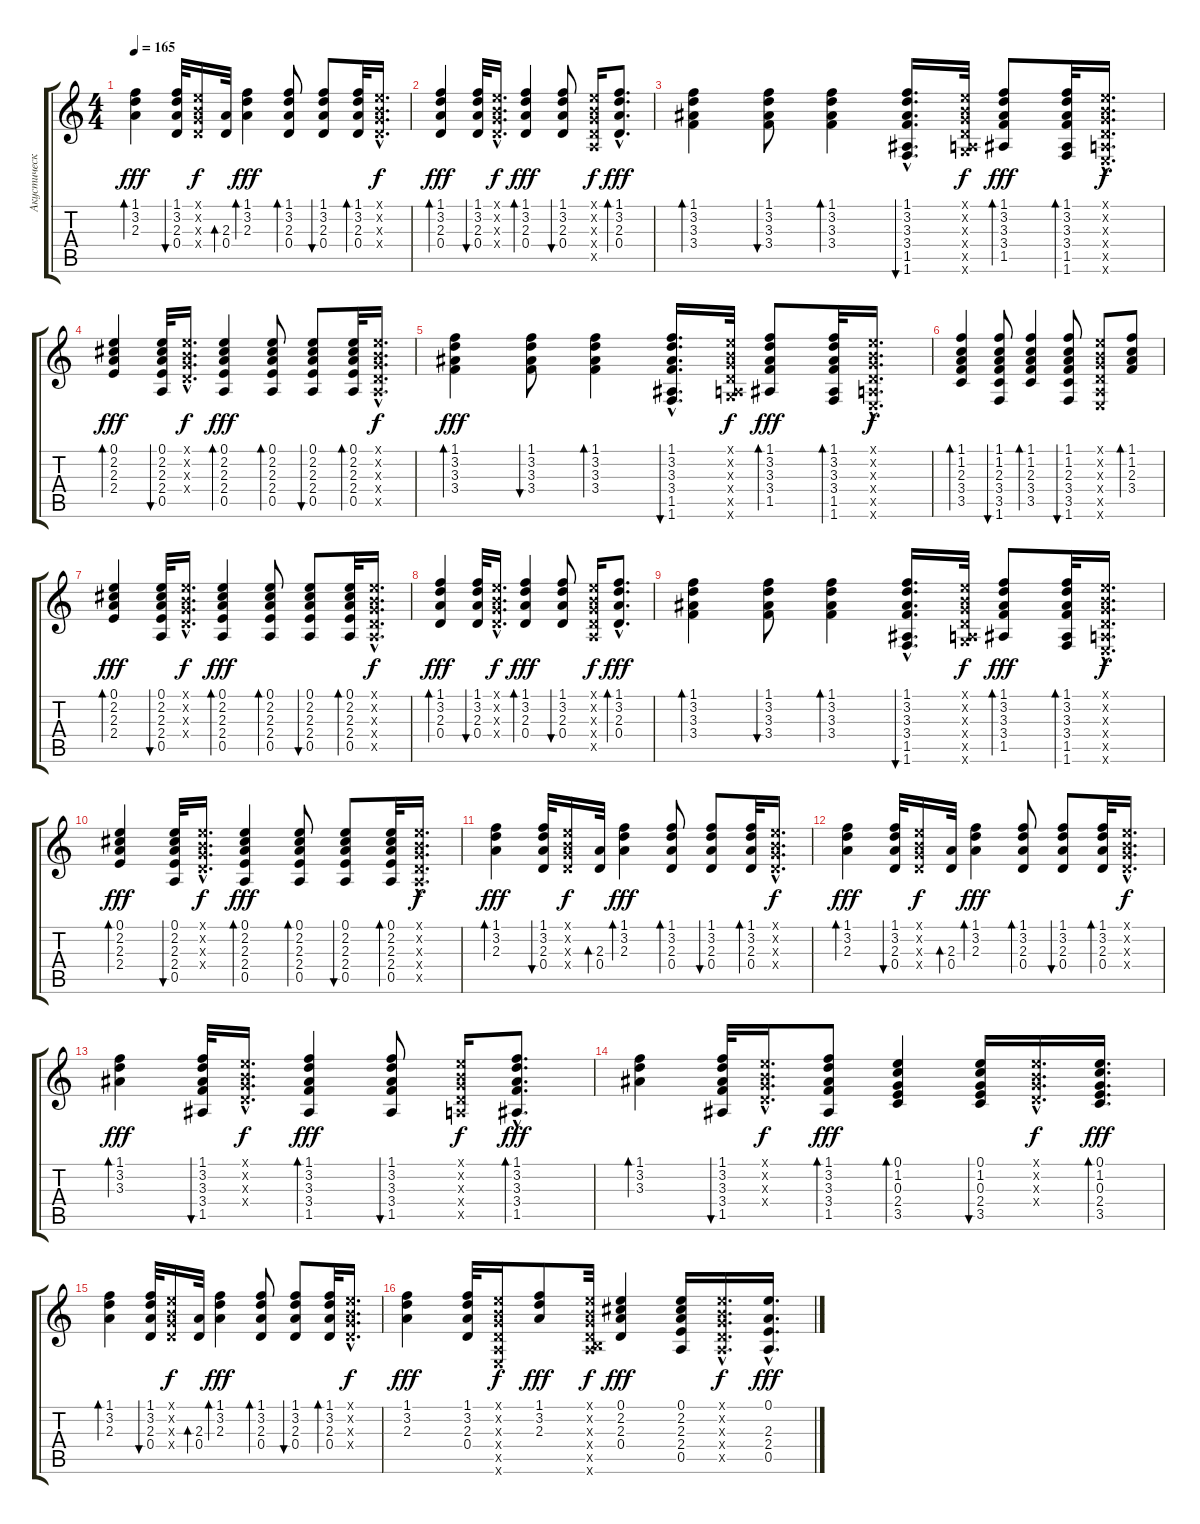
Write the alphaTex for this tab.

\track ("Акустическая гитара" "Акустическ") {instrument acousticguitarnylon}
\staff {score tabs}
\tuning (E4 B3 G3 D3 A2 E2) {hide}
\ts (4 4)
\tempo 165
\clef g2
\ks c
(1.1 3.2 2.3).4{bd 60 dy fff} (1.1 3.2 2.3 0.4).32{bu 60} (0.1{x} 0.2{x} 0.3{x} 0.4{x}).16{dy f} (2.3 0.4).32{bd 60} (1.1 3.2 2.3).4{bd 60 dy fff} (1.1 3.2 2.3 0.4).8{bd 60} (1.1 3.2 2.3 0.4).8{bu 60} (1.1 3.2 2.3 0.4).32{bd 60} (0.1{hac x} 0.2{hac x} 0.3{hac x} 0.4{hac x}).16{d dy f} |
(1.1 3.2 2.3 0.4).4{bd 60 dy fff} (1.1 3.2 2.3 0.4).32{bu 60} (0.1{hac x} 0.2{hac x} 0.3{hac x} 0.4{hac x}).16{d dy f} (1.1 3.2 2.3 0.4).4{bd 60 dy fff} (1.1 3.2 2.3 0.4).8{bu 60} (0.1{x} 0.2{x} 0.3{x} 0.4{x} 0.5{x}).16{dy f} (1.1{hac} 3.2{hac} 2.3{hac} 0.4{hac}).8{d bd 60 dy fff} |
(1.1 3.2 3.3 3.4).4{bd 60} (1.1 3.2 3.3 3.4).8{bu 60} (1.1 3.2 3.3 3.4).4{bd 60} (1.1 3.2 3.3 3.4 1.5{hac} 1.6{hac}).16{d bu 60} (0.1{x} 0.2{x} 0.3{x} 0.4{x} 0.5{x} 3.6{x}).32{dy f} (1.1 3.2 3.3 3.4 1.5).8{bd 60 dy fff} (1.1 3.2 3.3 3.4 1.5 1.6).32{bd 60} (0.1{hac x} 0.2{hac x} 0.3{hac x} 0.4{hac x} 0.5{hac x} 0.6{hac x}).16{d dy f} |
(0.1 2.2 2.3 2.4).4{bd 60 dy fff} (0.1 2.2 2.3 2.4 0.5).32{bu 60} (0.1{hac x} 0.2{hac x} 0.3{hac x} 0.4{hac x}).16{d dy f} (0.1 2.2 2.3 2.4 0.5).4{bd 60 dy fff} (0.1 2.2 2.3 2.4 0.5).8{bd 60} (0.1 2.2 2.3 2.4 0.5).8{bu 60} (0.1 2.2 2.3 2.4 0.5).32{bd 60} (0.1{hac x} 0.2{hac x} 0.3{hac x} 0.4{hac x} 0.5{hac x}).16{d dy f} |
(1.1 3.2 3.3 3.4).4{bd 60 dy fff} (1.1 3.2 3.3 3.4).8{bu 60} (1.1 3.2 3.3 3.4).4{bd 60} (1.1 3.2 3.3 3.4 1.5{hac} 1.6{hac}).16{d bu 60} (0.1{x} 0.2{x} 0.3{x} 0.4{x} 0.5{x} 3.6{x}).32{dy f} (1.1 3.2 3.3 3.4 1.5).8{bd 60 dy fff} (1.1 3.2 3.3 3.4 1.5 1.6).32{bd 60} (0.1{hac x} 0.2{hac x} 0.3{hac x} 0.4{hac x} 0.5{hac x} 0.6{hac x}).16{d dy f} |
(1.1 1.2 2.3 3.4 3.5).4{bd 60} (1.1 1.2 2.3 3.4 3.5 1.6).8{bu 60} (1.1 1.2 2.3 3.4 3.5).4{bd 60} (1.1 1.2 2.3 3.4 3.5 1.6).8{bu 60} (0.1{x} 0.2{x} 0.3{x} 0.4{x} 0.5{x} 0.6{x}).8 (1.1 1.2 2.3 3.4).8{bd 60} |
(0.1 2.2 2.3 2.4).4{bd 60 dy fff} (0.1 2.2 2.3 2.4 0.5).32{bu 60} (0.1{hac x} 0.2{hac x} 0.3{hac x} 0.4{hac x}).16{d dy f} (0.1 2.2 2.3 2.4 0.5).4{bd 60 dy fff} (0.1 2.2 2.3 2.4 0.5).8{bd 60} (0.1 2.2 2.3 2.4 0.5).8{bu 60} (0.1 2.2 2.3 2.4 0.5).32{bd 60} (0.1{hac x} 0.2{hac x} 0.3{hac x} 0.4{hac x} 0.5{hac x}).16{d dy f} |
(1.1 3.2 2.3 0.4).4{bd 60 dy fff} (1.1 3.2 2.3 0.4).32{bu 60} (0.1{hac x} 0.2{hac x} 0.3{hac x} 0.4{hac x}).16{d dy f} (1.1 3.2 2.3 0.4).4{bd 60 dy fff} (1.1 3.2 2.3 0.4).8{bu 60} (0.1{x} 0.2{x} 0.3{x} 0.4{x} 0.5{x}).16{dy f} (1.1{hac} 3.2{hac} 2.3{hac} 0.4{hac}).8{d bd 60 dy fff} |
(1.1 3.2 3.3 3.4).4{bd 60} (1.1 3.2 3.3 3.4).8{bu 60} (1.1 3.2 3.3 3.4).4{bd 60} (1.1 3.2 3.3 3.4 1.5{hac} 1.6{hac}).16{d bu 60} (0.1{x} 0.2{x} 0.3{x} 0.4{x} 0.5{x} 3.6{x}).32{dy f} (1.1 3.2 3.3 3.4 1.5).8{bd 60 dy fff} (1.1 3.2 3.3 3.4 1.5 1.6).32{bd 60} (0.1{hac x} 0.2{hac x} 0.3{hac x} 0.4{hac x} 0.5{hac x} 0.6{hac x}).16{d dy f} |
(0.1 2.2 2.3 2.4).4{bd 60 dy fff} (0.1 2.2 2.3 2.4 0.5).32{bu 60} (0.1{hac x} 0.2{hac x} 0.3{hac x} 0.4{hac x}).16{d dy f} (0.1 2.2 2.3 2.4 0.5).4{bd 60 dy fff} (0.1 2.2 2.3 2.4 0.5).8{bd 60} (0.1 2.2 2.3 2.4 0.5).8{bu 60} (0.1 2.2 2.3 2.4 0.5).32{bd 60} (0.1{hac x} 0.2{hac x} 0.3{hac x} 0.4{hac x} 0.5{hac x}).16{d dy f} |
(1.1 3.2 2.3).4{bd 60 dy fff} (1.1 3.2 2.3 0.4).32{bu 60} (0.1{x} 0.2{x} 0.3{x} 0.4{x}).16{dy f} (2.3 0.4).32{bd 60} (1.1 3.2 2.3).4{bd 60 dy fff} (1.1 3.2 2.3 0.4).8{bd 60} (1.1 3.2 2.3 0.4).8{bu 60} (1.1 3.2 2.3 0.4).32{bd 60} (0.1{hac x} 0.2{hac x} 0.3{hac x} 0.4{hac x}).16{d dy f} |
(1.1 3.2 2.3).4{bd 60 dy fff} (1.1 3.2 2.3 0.4).32{bu 60} (0.1{x} 0.2{x} 0.3{x} 0.4{x}).16{dy f} (2.3 0.4).32{bd 60} (1.1 3.2 2.3).4{bd 60 dy fff} (1.1 3.2 2.3 0.4).8{bd 60} (1.1 3.2 2.3 0.4).8{bu 60} (1.1 3.2 2.3 0.4).32{bd 60} (0.1{hac x} 0.2{hac x} 0.3{hac x} 0.4{hac x}).16{d dy f} |
(1.1 3.2 3.3).4{bd 60 dy fff} (1.1 3.2 3.3 3.4 1.5).32{bu 60} (0.1{hac x} 0.2{hac x} 0.3{hac x} 0.4{hac x}).16{d dy f} (1.1 3.2 3.3 3.4 1.5).4{bd 60 dy fff} (1.1 3.2 3.3 3.4 1.5).8{bu 60} (0.1{x} 0.2{x} 0.3{x} 0.4{x} 0.5{x}).16{dy f} (1.1{hac} 3.2{hac} 3.3{hac} 3.4{hac} 1.5{hac}).8{d bd 60 dy fff} |
(1.1 3.2 3.3).4{bd 60} (1.1 3.2 3.3 3.4 1.5).32{bu 60} (0.1{hac x} 0.2{hac x} 0.3{hac x} 0.4{hac x}).16{d dy f} (1.1 3.2 3.3 3.4 1.5).8{bd 60 dy fff} (0.1 1.2 0.3 2.4 3.5).4{bd 60} (0.1 1.2 0.3 2.4 3.5).16{bu 60} (0.1{hac x} 0.2{hac x} 0.3{hac x} 0.4{hac x}).16{d dy f} (0.1 1.2 0.3 2.4 3.5).16{d bd 60 dy fff} |
(1.1 3.2 2.3).4{bd 60} (1.1 3.2 2.3 0.4).32{bu 60} (0.1{x} 0.2{x} 0.3{x} 0.4{x}).16{dy f} (2.3 0.4).32{bd 60} (1.1 3.2 2.3).4{bd 60 dy fff} (1.1 3.2 2.3 0.4).8{bd 60} (1.1 3.2 2.3 0.4).8{bu 60} (1.1 3.2 2.3 0.4).32{bd 60} (0.1{hac x} 0.2{hac x} 0.3{hac x} 0.4{hac x}).16{d dy f} |
(1.1 3.2 2.3).4{dy fff} (1.1 3.2 2.3 0.4).32 (0.1{x} 0.2{x} 0.3{x} 0.4{x} 0.5{x} 0.6{x}).16{dy f} (1.1 3.2 2.3).8{dy fff} (0.1{x} 0.2{x} 0.3{x} 0.4{x} 0.5{x} 7.6{x}).32{dy f} (0.1 2.2 2.3 0.4).4{dy fff} (0.1 2.2 2.3 2.4 0.5).16 (0.1{hac x} 0.2{hac x} 0.3{hac x} 0.4{hac x} 0.5{hac x}).16{d dy f} (0.1 2.3{hac} 2.4 0.5).16{d dy fff}
